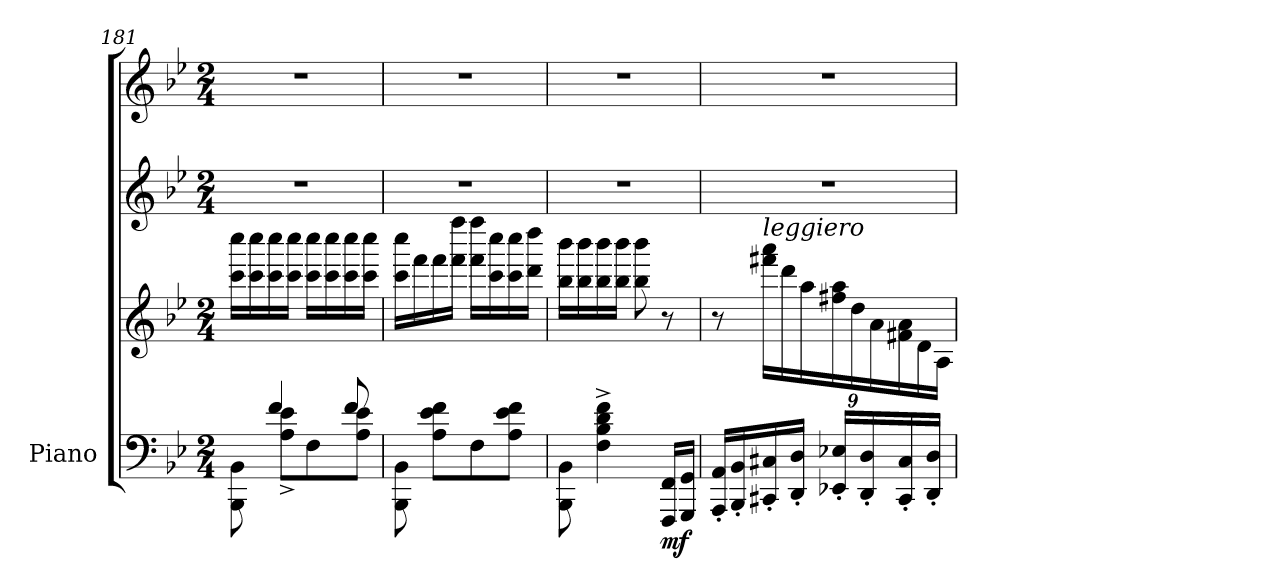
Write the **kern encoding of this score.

**kern	**kern	**kern	**kern	**dynam
*part1	*part1	*part1	*part1	*part1
*staff4	*staff3	*staff2	*staff1	*staff1/2/3/4
*I"Piano	*	*	*	*
*I'Pno.	*	*	*	*
*clefF4	*clefG2	*clefG2	*clefG2	*
*k[b-e-]	*k[b-e-]	*k[b-e-]	*k[b-e-]	*
*M2/4	*M2/4	*M2/4	*M2/4	*
=181	=181	=181	=181	=181
*^	*	*	*	*
8ryy	8BBB-\ 8BB-\	16ccc\ 16cccc\LL	2r	2r	.
.	.	16ccc\ 16cccc\	.	.	.
4f/	8A\^ 8e-\^L	16ccc\ 16cccc\	.	.	.
.	.	16ccc\ 16cccc\JJ	.	.	.
.	8F\	16ccc\ 16cccc\LL	.	.	.
.	.	16ccc\ 16cccc\	.	.	.
8f/	8A\ 8e-\J	16ccc\ 16cccc\	.	.	.
.	.	16ccc\ 16cccc\JJ	.	.	.
*v	*v	*	*	*	*
=182	=182	=182	=182	=182
8BBB-\ 8BB-\	16ccc\ 16cccc\LL	2r	2r	.
.	16fff\	.	.	.
8A\ 8e-\ 8f\L	16fff\	.	.	.
.	16fff\ 16ffff\JJ	.	.	.
8F\	16fff\ 16ffff\LL	.	.	.
.	16ccc\ 16cccc\	.	.	.
8A\ 8e-\ 8f\J	16ccc\ 16cccc\	.	.	.
.	16ddd\ 16dddd\JJ	.	.	.
=183	=183	=183	=183	=183
8BBB-\ 8BB-\	16bb-\ 16bbb-\LL	2r	2r	.
.	16bb-\ 16bbb-\	.	.	.
4F\^ 4B-\^ 4d\^ 4f\^	16bb-\ 16bbb-\	.	.	.
.	16bb-\ 16bbb-\JJ	.	.	.
.	8bb-\ 8bbb-\	.	.	.
!	!	!	!	!LO:DY:b=4
16FFF/ 16FF/LL	8r	.	.	mf
16GGG/ 16GG/JJ	.	.	.	.
!!LO:PB:g=z
=184	=184	=184	=184	=184
16AAA/' 16AA/'LL	8r	2r	2r	.
16BBB-/' 16BB-/'	.	.	.	.
*	*Xbrackettup	*	*	*
!	!LO:TX:a:i:t=leggiero	!	!	!
16CC#X/' 16C#X/'	24fff#X\ 24aaa\LL	.	.	.
.	24ddd\	.	.	.
16DD/' 16D/'JJ	.	.	.	.
.	24aa\	.	.	.
16EE-X/' 16E-X/'LL	24ff#X\ 24aa\	.	.	.
.	24dd\	.	.	.
16DD/' 16D/'	.	.	.	.
.	24a\	.	.	.
16CC#/' 16C#/'	24f#X\ 24a\	.	.	.
.	24d\	.	.	.
16DD/' 16D/'JJ	.	.	.	.
.	24A\JJ	.	.	.
=	=	=	=	=
*-	*-	*-	*-	*-
